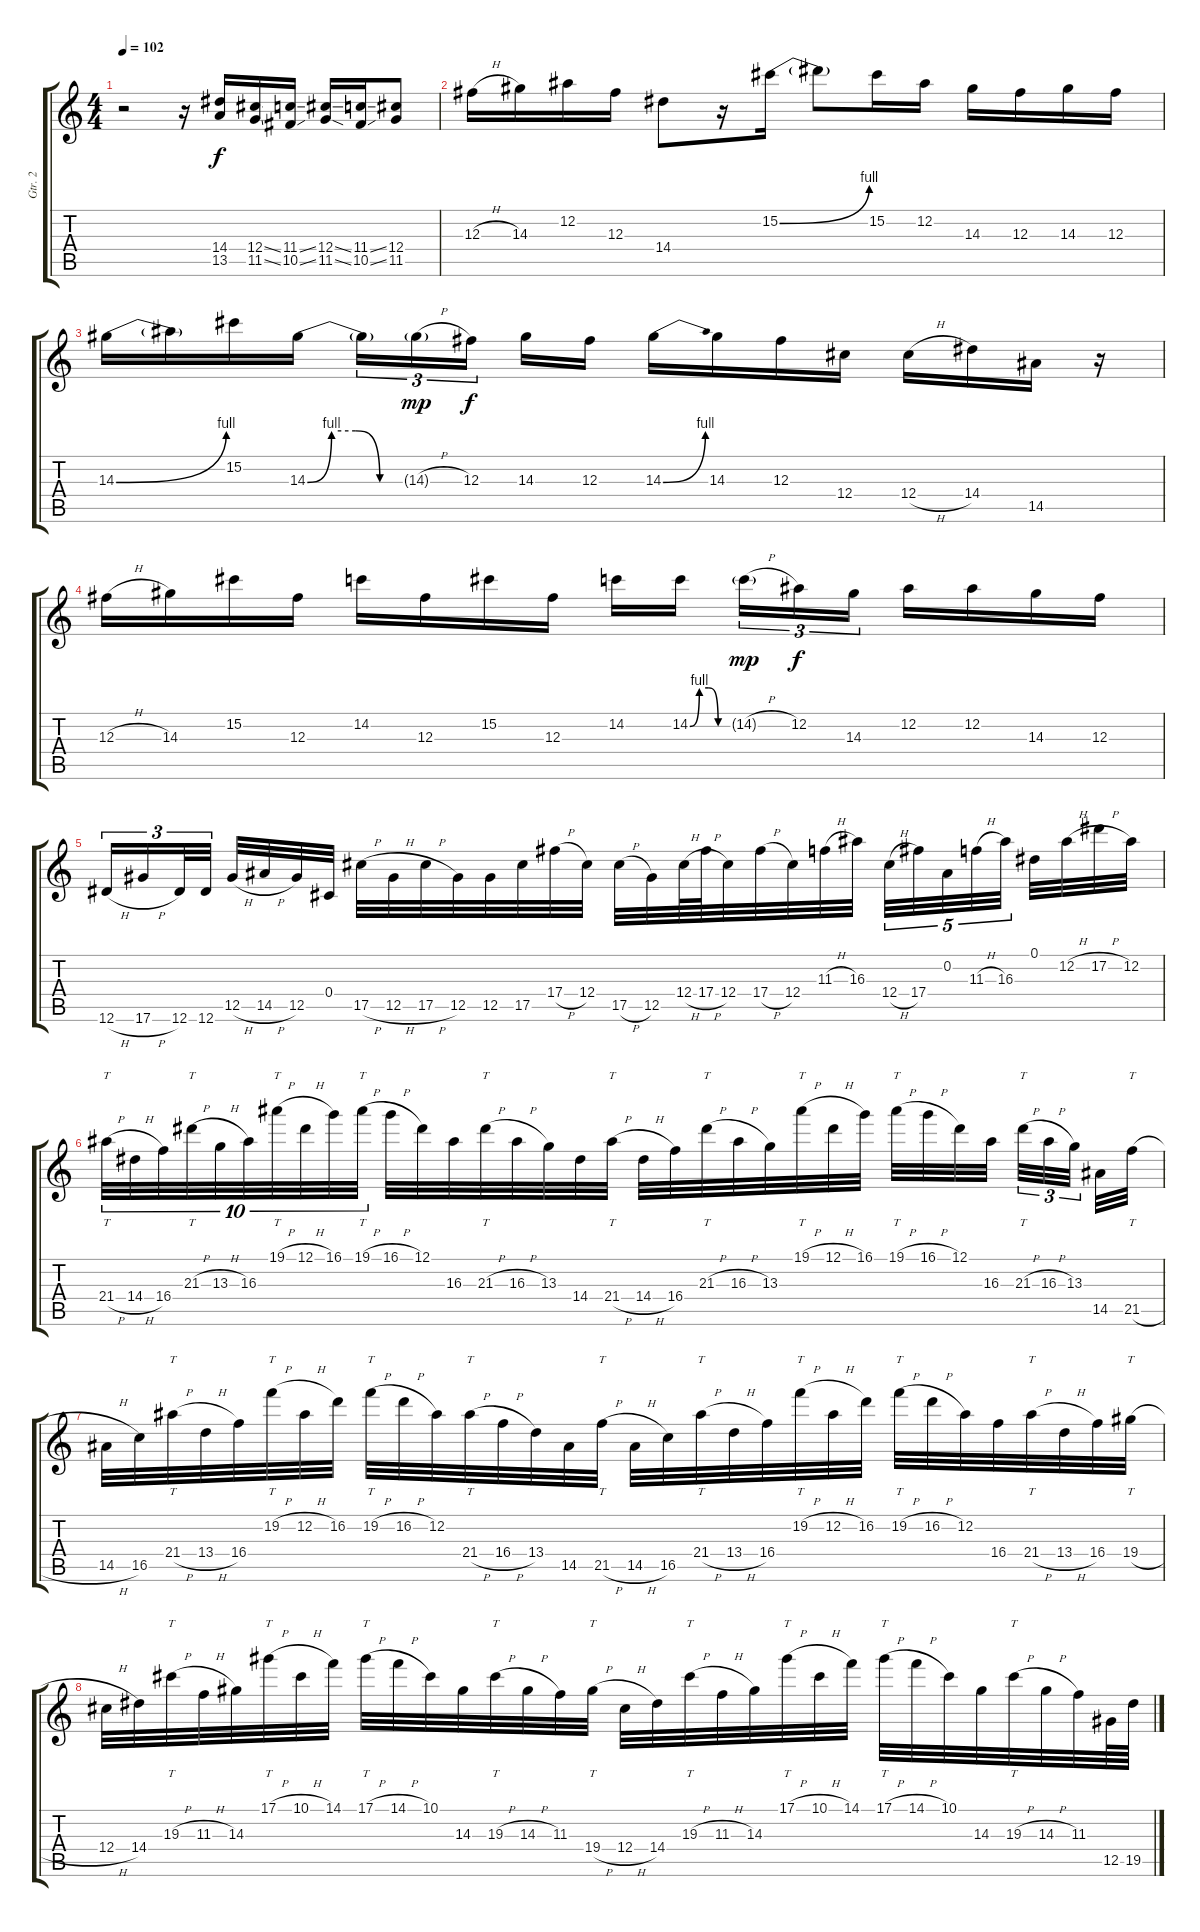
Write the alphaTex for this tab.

\track ("Gtr. 2" "Gtr. 2") {instrument distortionguitar}
\staff {score tabs}
\tuning (Eb4 Bb3 Gb3 Db3 Ab2 Eb2) {hide}
\ts (4 4)
\tempo 102
\clef g2
\ks c
r.2{dy f} r.16 (14.4 13.5).16 (12.4{ss} 11.5{ss}).16 (11.4{ss} 10.5{ss}).16 (12.4{ss} 11.5{ss}).16 (11.4{ss} 10.5{ss}).16 (12.4 11.5).8 |
12.3{h}.16 14.3.16 12.2.16 12.3.16 14.4.8 r.16 15.2{be (bend 0 0 60 4)}.16 15.2{t}.8 15.2.16 12.2.16 14.3.16 12.3.16 14.3.16 12.3.16 |
14.3{be (bend 0 0 60 4)}.16 14.3{t}.16 15.2.16 14.3{be (custom 0 0 15 4 30 4 45 0 60 0)}.16 14.3{t}.16{tu (3 2)} 14.3{h g}.16{tu (3 2) dy mp} 12.3.16{tu (3 2) dy f} 14.3.16 12.3.16 14.3{be (bend 0 0 60 4)}.16 14.3.16 12.3.16 12.4.16 12.4{h}.16 14.4.16 14.5.16 r.16 |
12.3{h}.16 14.3.16 15.2.16 12.3.16 14.2.16 12.3.16 15.2.16 12.3.16 14.2.16 14.2{be (custom 0 0 15 4 30 4 45 0 60 0)}.16 14.2{h g}.16{tu (3 2) dy mp} 12.2.16{tu (3 2) dy f} 14.3.16{tu (3 2)} 12.2.16 12.2.16 14.3.16 12.3.16 |
12.6{h}.16{tu (3 2)} 17.6{h}.16{tu (3 2)} 12.6.32{tu (3 2)} 12.6.32{tu (3 2)} 12.5{h}.32 14.5{h}.32 12.5.32 0.4.32 17.5{h}.32 12.5{h}.32 17.5{h}.32 12.5.32 12.5.32 17.5.32 17.4{h}.32 12.4.32 17.5{h}.32 12.5.32 12.4{h}.64 17.4{h}.64 12.4.32 17.4{h}.32 12.4.32 11.3{h}.32 16.3.32 12.4{h}.32{tu (5 4)} 17.4.32{tu (5 4)} 0.2.32{tu (5 4)} 11.3{h}.32{tu (5 4)} 16.3.32{tu (5 4)} 0.1.32 12.2{h}.32 17.2{h}.32 12.2.32 |
21.4{h}.32{tt tu (10 8)} 14.4{h}.32{tu (10 8)} 16.4.32{tu (10 8)} 21.3{h}.32{tt tu (10 8)} 13.3{h}.32{tu (10 8)} 16.3.32{tu (10 8)} 19.1{h}.32{tt tu (10 8)} 12.1{h}.32{tu (10 8)} 16.1.32{tu (10 8)} 19.1{h}.32{tt tu (10 8)} 16.1{h}.32 12.1.32 16.3.32 21.3{h}.32{tt} 16.3{h}.32 13.3.32 14.4.32 21.4{h}.32{tt} 14.4{h}.32 16.4.32 21.3{h}.32{tt} 16.3{h}.32 13.3.32 19.1{h}.32{tt} 12.1{h}.32 16.1.32 19.1{h}.32{tt} 16.1{h}.32 12.1.32 16.3.32 21.3{h}.32{tt tu (3 2)} 16.3{h}.32{tu (3 2)} 13.3.32{tu (3 2)} 14.5.32 21.5{h}.32{tt} |
14.5{h}.32 16.5.32 21.4{h}.32{tt} 13.4{h}.32 16.4.32 19.2{h}.32{tt} 12.2{h}.32 16.2.32 19.2{h}.32{tt} 16.2{h}.32 12.2.32 21.4{h}.32{tt} 16.4{h}.32 13.4.32 14.5.32 21.5{h}.32{tt} 14.5{h}.32 16.5.32 21.4{h}.32{tt} 13.4{h}.32 16.4.32 19.2{h}.32{tt} 12.2{h}.32 16.2.32 19.2{h}.32{tt} 16.2{h}.32 12.2.32 16.4.32 21.4{h}.32{tt} 13.4{h}.32 16.4.32 19.4{h}.32{tt} |
12.4{h}.32 14.4.32 19.3{h}.32{tt} 11.3{h}.32 14.3.32 17.1{h}.32{tt} 10.1{h}.32 14.1.32 17.1{h}.32{tt} 14.1{h}.32 10.1.32 14.3.32 19.3{h}.32{tt} 14.3{h}.32 11.3.32 19.4{h}.32{tt} 12.4{h}.32 14.4.32 19.3{h}.32{tt} 11.3{h}.32 14.3.32 17.1{h}.32{tt} 10.1{h}.32 14.1.32 17.1{h}.32{tt} 14.1{h}.32 10.1.32 14.3.32 19.3{h}.32{tt} 14.3{h}.32 11.3.32 12.5.64 19.5{h}.64
